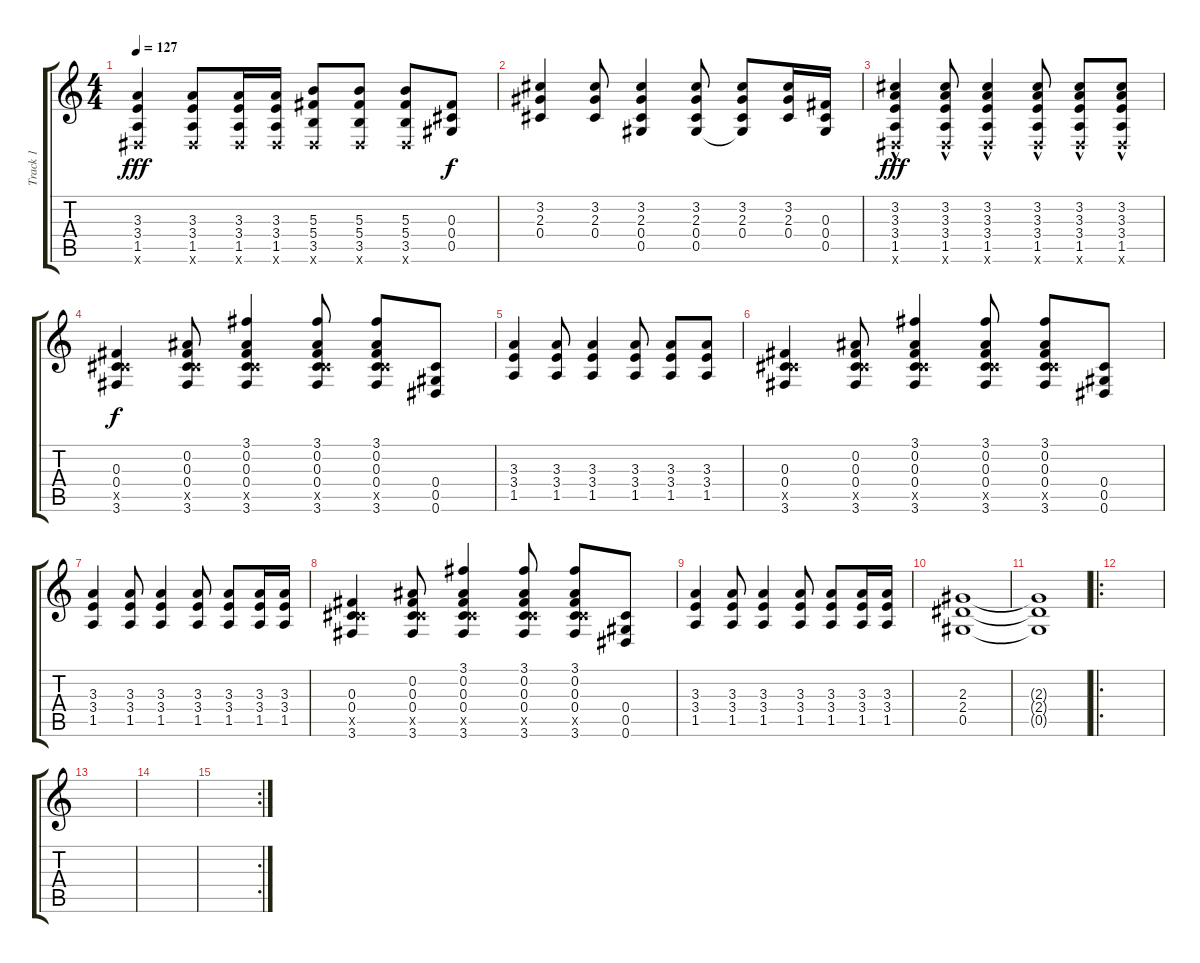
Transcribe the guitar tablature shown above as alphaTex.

\track ("Track 1" "Track 1") {instrument electricguitarjazz}
\staff {score tabs}
\tuning (Eb4 Bb3 Gb3 Db3 Ab2 Eb2) {hide}
\ts (4 4)
\tempo 127
\clef g2
\ks c
(3.3 3.4 1.5 0.6{x}).4{dy fff} (3.3 3.4 1.5 0.6{x}).8 (3.3 3.4 1.5 0.6{x}).16 (3.3 3.4 1.5 0.6{x}).16 (5.3 5.4 3.5 0.6{x}).8 (5.3 5.4 3.5 0.6{x}).8 (5.3 5.4 3.5 0.6{x}).8 (0.3 0.4 0.5).8{dy f} |
(3.2 2.3 0.4).4 (3.2 2.3 0.4).8 (3.2 2.3 0.4 0.5).4 (3.2 2.3 0.4 0.5).8 (3.2 2.3 0.4 0.5{t}).8 (3.2 2.3 0.4).16 (0.3 0.4 0.5).16 |
(3.2 3.3 3.4 1.5 0.6{hac x}).4{dy fff} (3.2 3.3 3.4 1.5 0.6{hac x}).8 (3.2 3.3 3.4 1.5 0.6{hac x}).4 (3.2 3.3 3.4 1.5 0.6{hac x}).8 (3.2 3.3 3.4 1.5 0.6{hac x}).8 (3.2 3.3 3.4 1.5 0.6{hac x}).8 |
(0.3 0.4 5.5{x} 3.6).4{dy f} (0.2 0.3 0.4 5.5{x} 3.6).8 (3.1 0.2 0.3 0.4 5.5{x} 3.6).4 (3.1 0.2 0.3 0.4 5.5{x} 3.6).8 (3.1 0.2 0.3 0.4 5.5{x} 3.6).8 (0.4 0.5 0.6).8 |
(3.3 3.4 1.5).4 (3.3 3.4 1.5).8 (3.3 3.4 1.5).4 (3.3 3.4 1.5).8 (3.3 3.4 1.5).8 (3.3 3.4 1.5).8 |
(0.3 0.4 5.5{x} 3.6).4 (0.2 0.3 0.4 5.5{x} 3.6).8 (3.1 0.2 0.3 0.4 5.5{x} 3.6).4 (3.1 0.2 0.3 0.4 5.5{x} 3.6).8 (3.1 0.2 0.3 0.4 5.5{x} 3.6).8 (0.4 0.5 0.6).8 |
(3.3 3.4 1.5).4 (3.3 3.4 1.5).8 (3.3 3.4 1.5).4 (3.3 3.4 1.5).8 (3.3 3.4 1.5).8 (3.3 3.4 1.5).16 (3.3 3.4 1.5).16 |
(0.3 0.4 5.5{x} 3.6).4 (0.2 0.3 0.4 5.5{x} 3.6).8 (3.1 0.2 0.3 0.4 5.5{x} 3.6).4 (3.1 0.2 0.3 0.4 5.5{x} 3.6).8 (3.1 0.2 0.3 0.4 5.5{x} 3.6).8 (0.4 0.5 0.6).8 |
(3.3 3.4 1.5).4 (3.3 3.4 1.5).8 (3.3 3.4 1.5).4 (3.3 3.4 1.5).8 (3.3 3.4 1.5).8 (3.3 3.4 1.5).16 (3.3 3.4 1.5).16 |
(2.3 2.4 0.5).1 |
(2.3{t} 2.4{t} 0.5{t}).1 |
\ro
|
|
|
\rc 2
